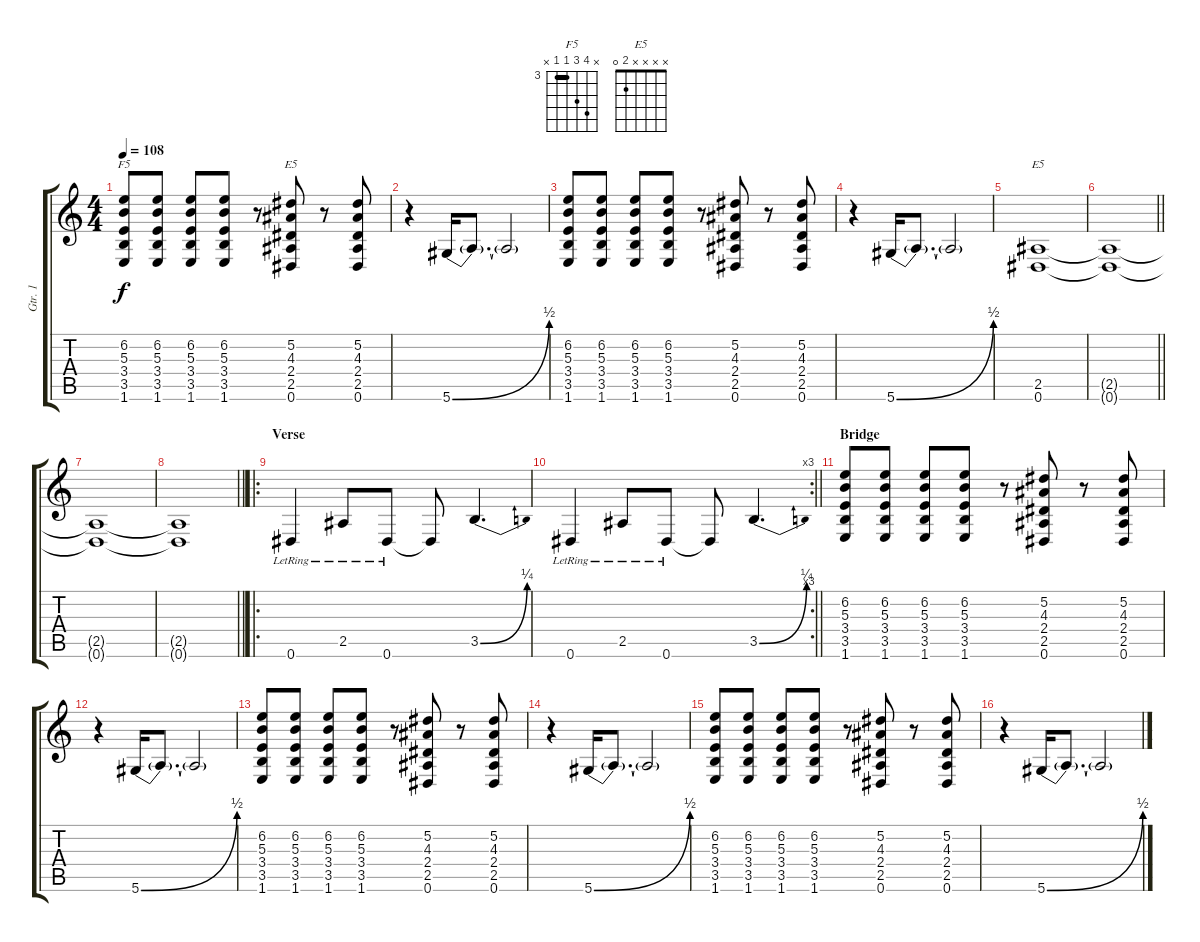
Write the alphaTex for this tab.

\track ("Gtr. 1" "Gtr. 1") {instrument overdrivenguitar}
\staff {score tabs}
\tuning (Eb4 Bb3 Gb3 Db3 Ab2 Eb2) {hide}
\chord ("F5" x 6 5 3 3 x) {firstfret 3 barre 3}
\chord ("E5" x 5 4 2 2 0) {barre 2}
\chord ("E5" x x x x 2 0)
\ts (4 4)
\tempo 108
\clef g2
\ks c
(6.2 5.3 3.4 3.5 1.6).8{ch "F5" dy f} (6.2 5.3 3.4 3.5 1.6).8 (6.2 5.3 3.4 3.5 1.6).8 (6.2 5.3 3.4 3.5 1.6).8 r.8 (5.2 4.3 2.4 2.5 0.6).8{ch "E5"} r.8 (5.2 4.3 2.4 2.5 0.6).8 |
r.4 5.6{be (bend 0 0 60 2)}.16 5.6{t}.8{d} 5.6{t}.2 |
(6.2 5.3 3.4 3.5 1.6).8 (6.2 5.3 3.4 3.5 1.6).8 (6.2 5.3 3.4 3.5 1.6).8 (6.2 5.3 3.4 3.5 1.6).8 r.8 (5.2 4.3 2.4 2.5 0.6).8 r.8 (5.2 4.3 2.4 2.5 0.6).8 |
r.4 5.6{be (bend 0 0 60 2)}.16 5.6{t}.8{d} 5.6{t}.2 |
(2.5 0.6).1{ch "E5"} |
\barLineRight lightlight
(2.5{t} 0.6{t}).1 |
(2.5{t} 0.6{t}).1 |
\barLineRight lightlight
(2.5{t} 0.6{t}).1 |
\ro
\section ("" "Verse")
0.6{lr}.4 2.5{lr}.8 0.6{lr}.8 0.6{t}.8 3.5{be (bend 0 0 60 1)}.4{d} |
\rc 3
\barLineRight lightlight
0.6{lr}.4 2.5{lr}.8 0.6{lr}.8 0.6{t}.8 3.5{be (bend 0 0 60 1)}.4{d} |
\section ("" "Bridge")
(6.2 5.3 3.4 3.5 1.6).8 (6.2 5.3 3.4 3.5 1.6).8 (6.2 5.3 3.4 3.5 1.6).8 (6.2 5.3 3.4 3.5 1.6).8 r.8 (5.2 4.3 2.4 2.5 0.6).8 r.8 (5.2 4.3 2.4 2.5 0.6).8 |
r.4 5.6{be (bend 0 0 60 2)}.16 5.6{t}.8{d} 5.6{t}.2 |
(6.2 5.3 3.4 3.5 1.6).8 (6.2 5.3 3.4 3.5 1.6).8 (6.2 5.3 3.4 3.5 1.6).8 (6.2 5.3 3.4 3.5 1.6).8 r.8 (5.2 4.3 2.4 2.5 0.6).8 r.8 (5.2 4.3 2.4 2.5 0.6).8 |
r.4 5.6{be (bend 0 0 60 2)}.16 5.6{t}.8{d} 5.6{t}.2 |
(6.2 5.3 3.4 3.5 1.6).8 (6.2 5.3 3.4 3.5 1.6).8 (6.2 5.3 3.4 3.5 1.6).8 (6.2 5.3 3.4 3.5 1.6).8 r.8 (5.2 4.3 2.4 2.5 0.6).8 r.8 (5.2 4.3 2.4 2.5 0.6).8 |
r.4 5.6{be (bend 0 0 60 2)}.16 5.6{t}.8{d} 5.6{t}.2
